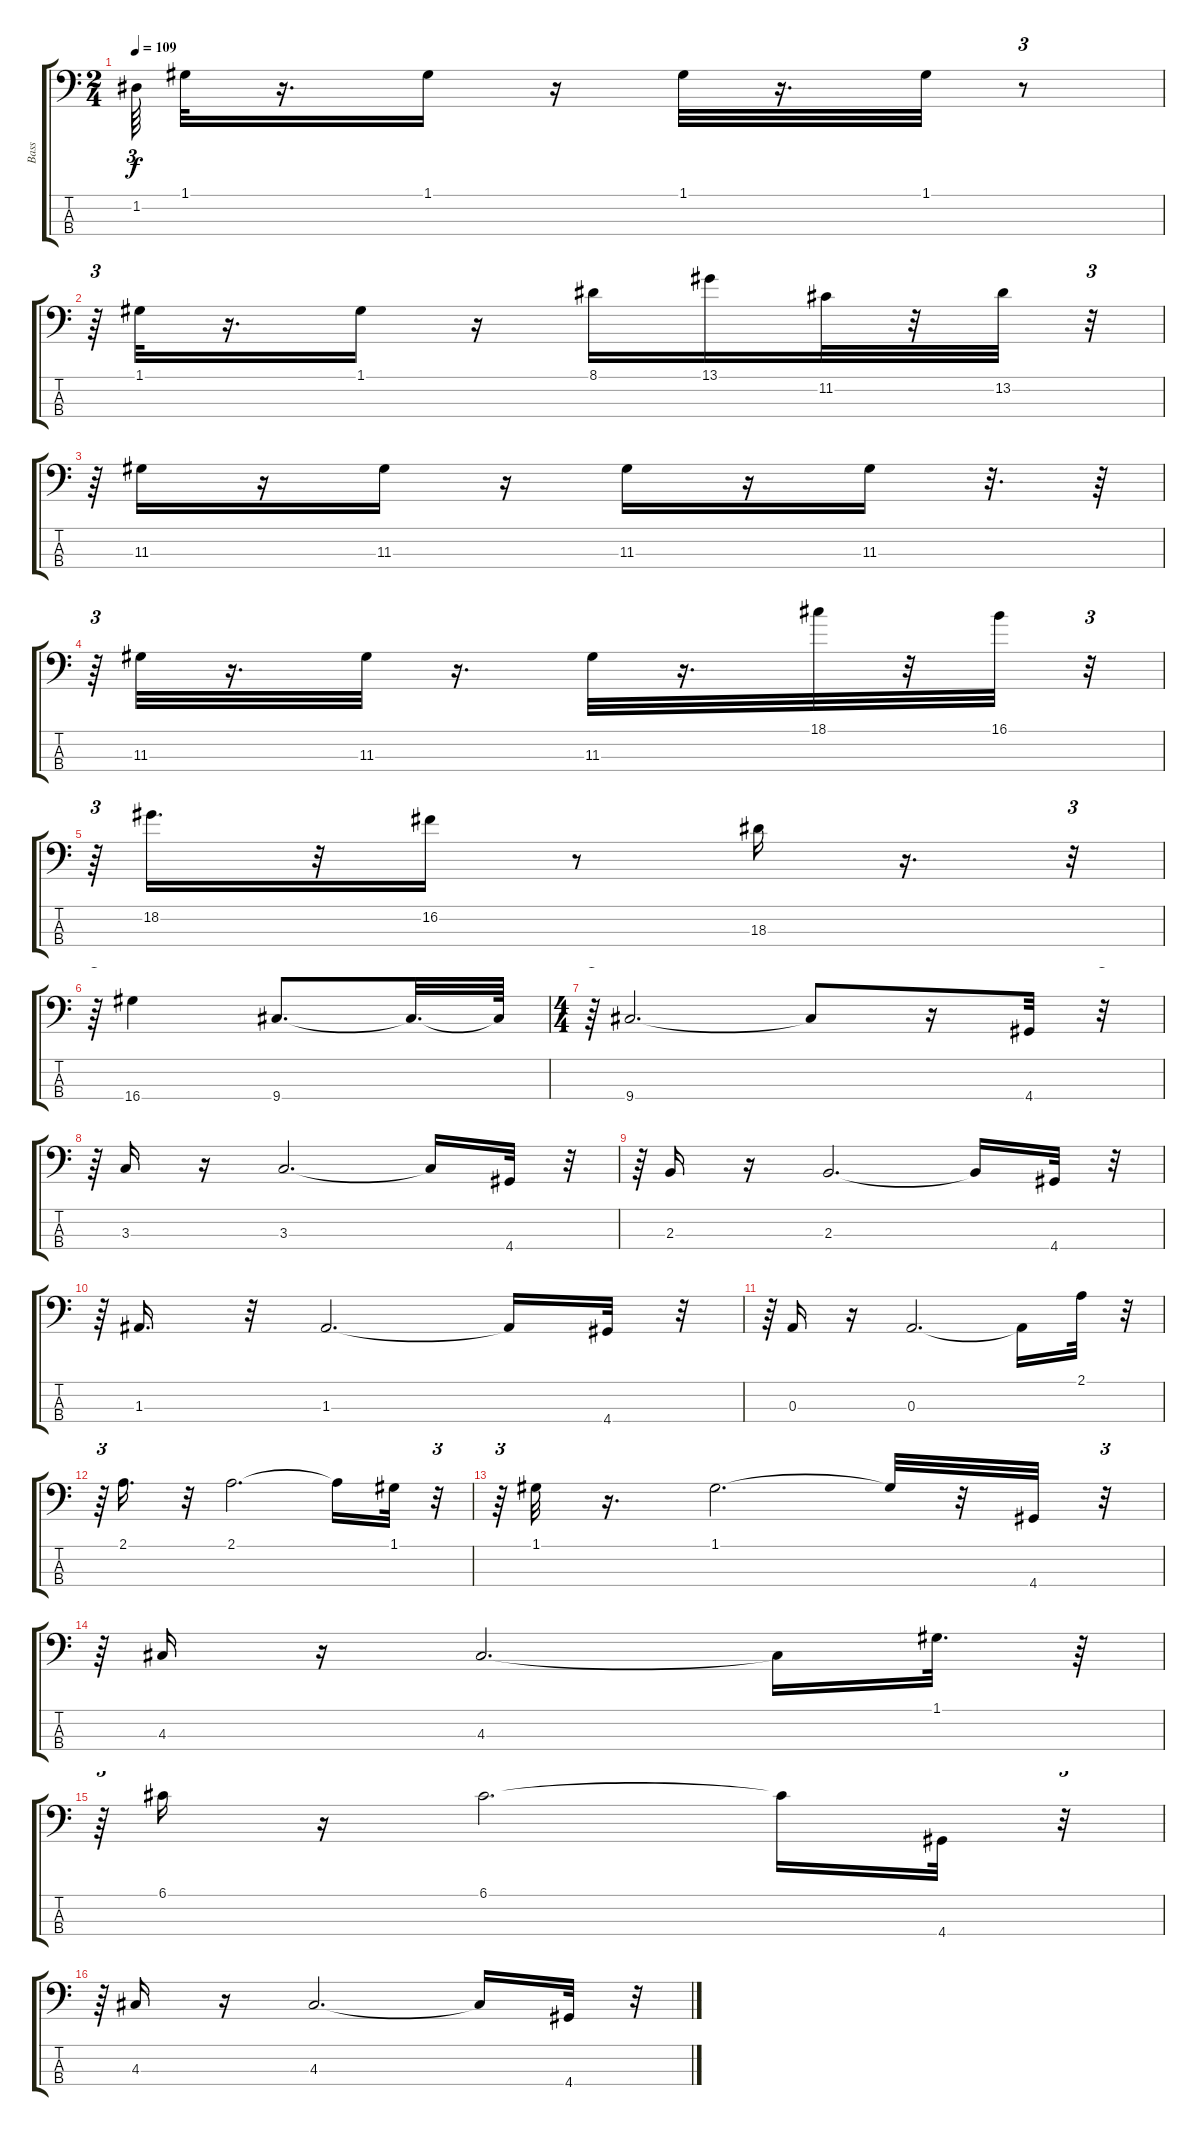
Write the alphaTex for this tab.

\track ("Bass" "Bass") {instrument fretlessbass}
\staff {score tabs}
\tuning (G2 D2 A1 E1) {hide}
\ts (2 4)
\tempo 109
\clef f4
\ks c
1.2{t}.64{tu (3 2) dy f} 1.1.32 r.16{d} 1.1.16 r.16 1.1.32 r.16{d} 1.1.32 r.8{tu (3 2)} |
r.64{tu (3 2)} 1.1.32 r.16{d} 1.1.16 r.16 8.1.16 13.1.16 11.2.32 r.32 13.2.32 r.32{tu (3 2)} |
r.64{tu (3 2)} 11.3.16 r.16 11.3.16 r.16 11.3.16 r.16 11.3.16 r.32{d} r.64 |
r.64{tu (3 2)} 11.3.32 r.16{d} 11.3.32 r.16{d} 11.3.32 r.16{d} 18.1.32 r.32 16.1.32 r.32{tu (3 2)} |
r.64{tu (3 2)} 18.2.16{d} r.32 16.2.16 r.8 18.3.16 r.16{d} r.32{tu (3 2)} |
r.64{tu (3 2)} 16.4.4 9.4.8{d} 9.4{t}.32{d} 9.4{t}.64 |
\ts (4 4)
r.64{tu (3 2)} 9.4.2{d} 9.4{t}.8 r.16 4.4.32 r.32{tu (3 2)} |
r.64{tu (3 2)} 3.3.16 r.16 3.3.2{d} 3.3{t}.16 4.4.32 r.32{tu (3 2)} |
r.64{tu (3 2)} 2.3.16 r.16 2.3.2{d} 2.3{t}.16 4.4.32 r.32{tu (3 2)} |
r.64{tu (3 2)} 1.3.16{d} r.32 1.3.2{d} 1.3{t}.16 4.4.32 r.32{tu (3 2)} |
r.64{tu (3 2)} 0.3.16 r.16 0.3.2{d} 0.3{t}.16 2.1.32 r.32{tu (3 2)} |
r.64{tu (3 2)} 2.1.16{d} r.32 2.1.2{d} 2.1{t}.16 1.1.32 r.32{tu (3 2)} |
r.64{tu (3 2)} 1.1.32 r.16{d} 1.1.2{d} 1.1{t}.32 r.32 4.4.32 r.32{tu (3 2)} |
r.64{tu (3 2)} 4.3.16 r.16 4.3.2{d} 4.3{t}.16 1.1.32{d} r.64 |
r.64{tu (3 2)} 6.1.16 r.16 6.1.2{d} 6.1{t}.16 4.4.32 r.32{tu (3 2)} |
r.64{tu (3 2)} 4.3.16 r.16 4.3.2{d} 4.3{t}.16 4.4.32 r.32{tu (3 2)}
